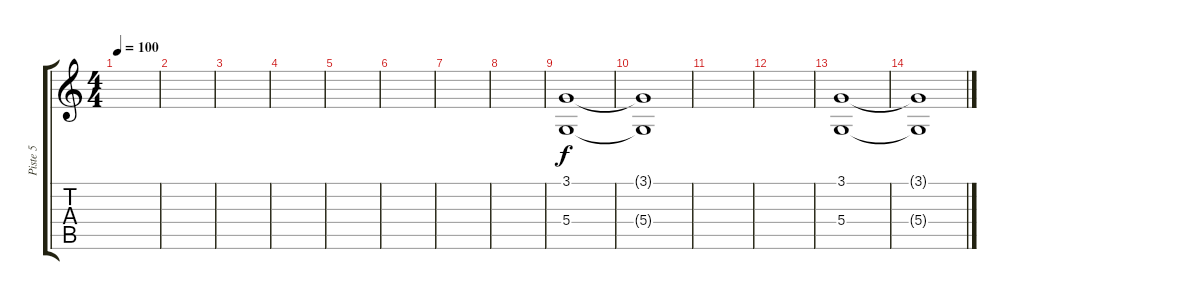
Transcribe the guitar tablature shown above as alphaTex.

\track ("Piste 5" "Piste 5") {instrument stringensemble1}
\staff {score tabs}
\tuning (E4 B3 G3 D3 A2 C2) {hide}
\ts (4 4)
\tempo 100
\clef g2
\ks c
|
|
|
|
|
|
|
|
(3.1 5.4).1 |
(3.1{t} 5.4{t}).1 |
|
|
(3.1 5.4).1 |
(3.1{t} 5.4{t}).1
